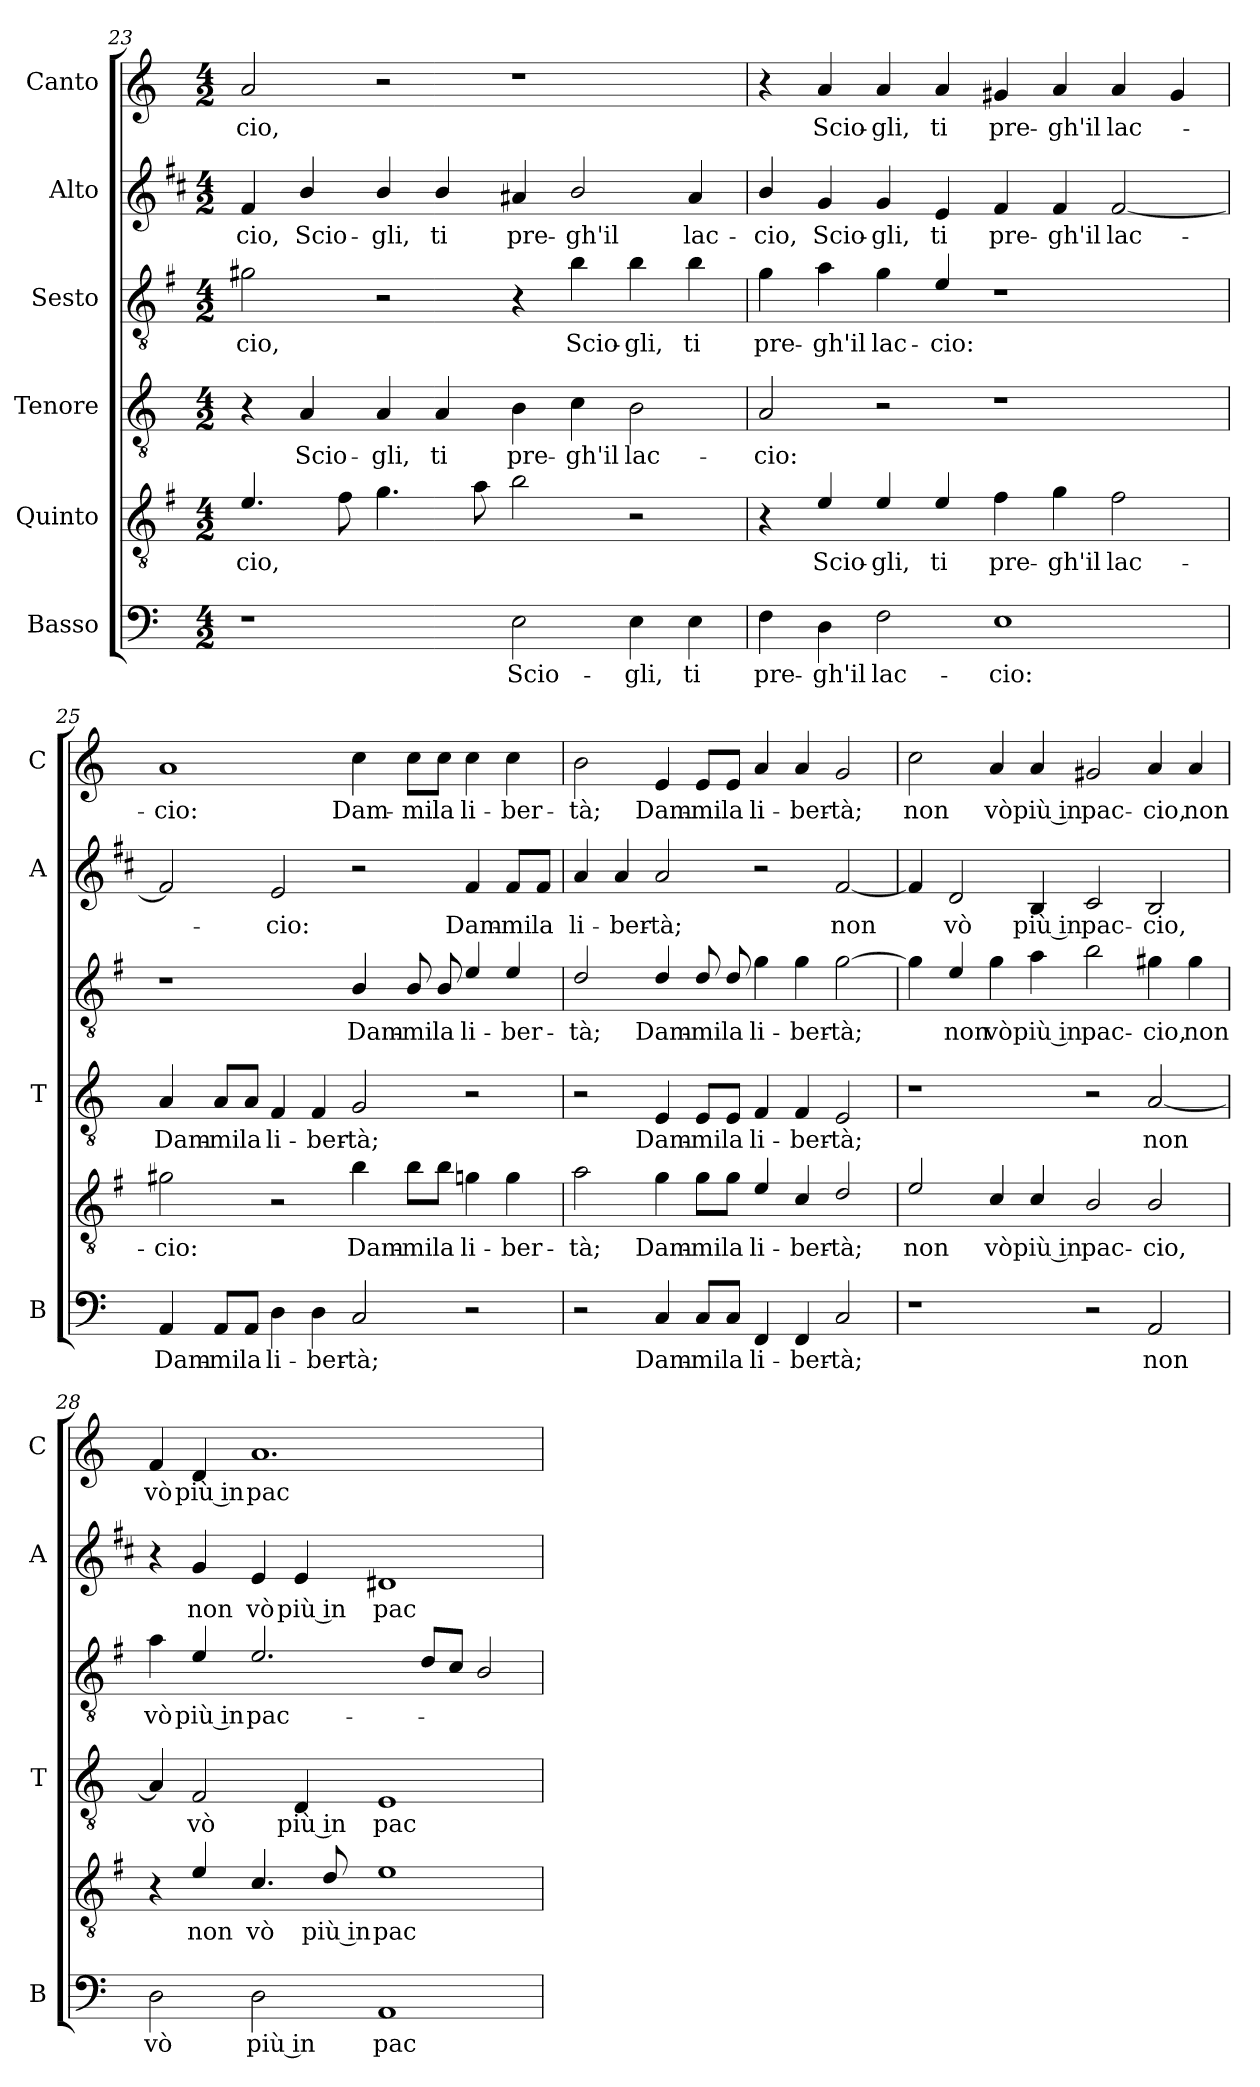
**kern	**text	**kern	**text	**kern	**text	**kern	**text	**kern	**text	**kern	**text
*part6	*part6	*part5	*part5	*part4	*part4	*part3	*part3	*part2	*part2	*part1	*part1
*staff6	*staff6	*staff5	*staff5	*staff4	*staff4	*staff3	*staff3	*staff2	*staff2	*staff1	*staff1
*I"Basso	*	*I"Quinto	*	*I"Tenore	*	*I"Sesto	*	*I"Alto	*	*I"Canto	*
*I'B	*	*	*	*I'T	*	*	*	*I'A	*	*I'C	*
!!LO:LB:g=z
*clefF4	*	*clefGv2	*	*clefGv2	*	*clefGv2	*	*clefG2	*	*clefG2	*
*	*	*ITrd4c7	*	*	*	*ITrd4c7	*	*ITrd1c2	*	*	*
*k[]	*	*k[]	*	*k[]	*	*k[]	*	*k[]	*	*k[]	*
*C:	*	*C:	*	*C:	*	*C:	*	*C:	*	*C:	*
*M4/2	*	*M4/2	*	*M4/2	*	*M4/2	*	*M4/2	*	*M4/2	*
=23	=23	=23	=23	=23	=23	=23	=23	=23	=23	=23	=23
!	!	!	!LO:LY:b	!	!	!	!LO:LY:b	!	!LO:LY:b	!	!LO:LY:b
1r	.	4.A/	-cio,	4r	.	2c#X\	-cio,	4e/	-cio,	2a/	-cio,
!	!	!	!	!	!LO:LY:b	!	!	!	!LO:LY:b	!	!
.	.	.	.	4A/	Scio-	.	.	4a/	Scio-	.	.
.	.	8B\	.	.	.	.	.	.	.	.	.
!	!	!	!	!	!LO:LY:b	!	!	!	!LO:LY:b	!	!
.	.	4.c\	.	4A/	-gli,	2r	.	4a/	-gli,	2r	.
!	!	!	!	!	!LO:LY:b	!	!	!	!LO:LY:b	!	!
.	.	.	.	4A/	ti	.	.	4a/	ti	.	.
.	.	8d\	.	.	.	.	.	.	.	.	.
!	!LO:LY:b	!	!	!	!LO:LY:b	!	!	!	!LO:LY:b	!	!
2E\	Scio-	2e\	.	4B\	pre-	4r	.	4g#X/	pre-	1r	.
!	!	!	!	!	!LO:LY:b	!	!LO:LY:b	!	!LO:LY:b	!	!
.	.	.	.	4c\	-gh'il	4e\	Scio-	2a/	-gh'il	.	.
!	!LO:LY:b	!	!	!	!LO:LY:b	!	!LO:LY:b	!	!	!	!
4E\	-gli,	2r	.	2B\	lac-	4e\	-gli,	.	.	.	.
!	!LO:LY:b	!	!	!	!	!	!LO:LY:b	!	!LO:LY:b	!	!
4E\	ti	.	.	.	.	4e\	ti	4g#/	lac-	.	.
=24	=24	=24	=24	=24	=24	=24	=24	=24	=24	=24	=24
!	!LO:LY:b	!	!	!	!LO:LY:b	!	!LO:LY:b	!	!LO:LY:b	!	!
4F\	pre-	4r	.	2A/	-cio:	4c\	pre-	4a/	-cio,	4r	.
!	!LO:LY:b	!	!LO:LY:b	!	!	!	!LO:LY:b	!	!LO:LY:b	!	!LO:LY:b
4D\	-gh'il	4A/	Scio-	.	.	4d\	-gh'il	4f/	Scio-	4a/	Scio-
!	!LO:LY:b	!	!LO:LY:b	!	!	!	!LO:LY:b	!	!LO:LY:b	!	!LO:LY:b
2F\	lac-	4A/	-gli,	2r	.	4c\	lac-	4f/	-gli,	4a/	-gli,
!	!	!	!LO:LY:b	!	!	!	!LO:LY:b	!	!LO:LY:b	!	!LO:LY:b
.	.	4A/	ti	.	.	4A/	-cio:	4d/	ti	4a/	ti
!	!LO:LY:b	!	!LO:LY:b	!	!	!	!	!	!LO:LY:b	!	!LO:LY:b
1E	-cio:	4B\	pre-	1r	.	1r	.	4e/	pre-	4g#X/	pre-
!	!	!	!LO:LY:b	!	!	!	!	!	!LO:LY:b	!	!LO:LY:b
.	.	4c\	-gh'il	.	.	.	.	4e/	-gh'il	4a/	-gh'il
!	!	!	!LO:LY:b	!	!	!	!	!	!LO:LY:b	!	!LO:LY:b
.	.	2B\	lac-	.	.	.	.	[2e/	lac-	4a/	lac-
.	.	.	.	.	.	.	.	.	.	4g#/	.
=25	=25	=25	=25	=25	=25	=25	=25	=25	=25	=25	=25
!	!LO:LY:b	!	!LO:LY:b	!	!LO:LY:b	!	!	!	!	!	!LO:LY:b
4AA/	Dam-	2c#X\	-cio:	4A/	Dam-	1r	.	2e/]	.	1a	-cio:
!	!LO:LY:b	!	!	!	!LO:LY:b	!	!	!	!	!	!
8AA/L	-mi	.	.	8A/L	-mi	.	.	.	.	.	.
!	!LO:LY:b	!	!	!	!LO:LY:b	!	!	!	!	!	!
8AA/J	la	.	.	8A/J	la	.	.	.	.	.	.
!	!LO:LY:b	!	!	!	!LO:LY:b	!	!	!	!LO:LY:b	!	!
4D\	li-	2r	.	4F/	li-	.	.	2d/	-cio:	.	.
!	!LO:LY:b	!	!	!	!LO:LY:b	!	!	!	!	!	!
4D\	-ber-	.	.	4F/	-ber-	.	.	.	.	.	.
!	!LO:LY:b	!	!LO:LY:b	!	!LO:LY:b	!	!LO:LY:b	!	!	!	!LO:LY:b
2C/	-tà;	4e\	Dam-	2G/	-tà;	4E/	Dam-	2r	.	4cc\	Dam-
!	!	!	!LO:LY:b	!	!	!	!LO:LY:b	!	!	!	!LO:LY:b
.	.	8e\L	-mi	.	.	8E/	-mi	.	.	8cc\L	-mi
!	!	!	!LO:LY:b	!	!	!	!LO:LY:b	!	!	!	!LO:LY:b
.	.	8e\J	la	.	.	8E/	la	.	.	8cc\J	la
!	!	!	!LO:LY:b	!	!	!	!LO:LY:b	!	!LO:LY:b	!	!LO:LY:b
2r	.	4cn\	li-	2r	.	4A/	li-	4e/	Dam-	4cc\	li-
!	!	!	!LO:LY:b	!	!	!	!LO:LY:b	!	!LO:LY:b	!	!LO:LY:b
.	.	4c\	-ber-	.	.	4A/	-ber-	8e/L	-mi	4cc\	-ber-
!	!	!	!	!	!	!	!	!	!LO:LY:b	!	!
.	.	.	.	.	.	.	.	8e/J	la	.	.
!!LO:LB:g=z
=26	=26	=26	=26	=26	=26	=26	=26	=26	=26	=26	=26
!	!	!	!LO:LY:b	!	!	!	!LO:LY:b	!	!LO:LY:b	!	!LO:LY:b
2r	.	2d\	-tà;	2r	.	2G/	-tà;	4g/	li-	2b\	-tà;
!	!	!	!	!	!	!	!	!	!LO:LY:b	!	!
.	.	.	.	.	.	.	.	4g/	-ber-	.	.
!	!LO:LY:b	!	!LO:LY:b	!	!LO:LY:b	!	!LO:LY:b	!	!LO:LY:b	!	!LO:LY:b
4C/	Dam-	4c\	Dam-	4E/	Dam-	4G/	Dam-	2g/	-tà;	4e/	Dam-
!	!LO:LY:b	!	!LO:LY:b	!	!LO:LY:b	!	!LO:LY:b	!	!	!	!LO:LY:b
8C/L	-mi	8c\L	-mi	8E/L	-mi	8G/	-mi	.	.	8e/L	-mi
!	!LO:LY:b	!	!LO:LY:b	!	!LO:LY:b	!	!LO:LY:b	!	!	!	!LO:LY:b
8C/J	la	8c\J	la	8E/J	la	8G/	la	.	.	8e/J	la
!	!LO:LY:b	!	!LO:LY:b	!	!LO:LY:b	!	!LO:LY:b	!	!	!	!LO:LY:b
4FF/	li-	4A/	li-	4F/	li-	4c\	li-	2r	.	4a/	li-
!	!LO:LY:b	!	!LO:LY:b	!	!LO:LY:b	!	!LO:LY:b	!	!	!	!LO:LY:b
4FF/	-ber-	4F/	-ber-	4F/	-ber-	4c\	-ber-	.	.	4a/	-ber-
!	!LO:LY:b	!	!LO:LY:b	!	!LO:LY:b	!	!LO:LY:b	!	!LO:LY:b	!	!LO:LY:b
2C/	-tà;	2G/	-tà;	2E/	-tà;	[2c\	-tà;	[2e/	non	2g/	-tà;
=27	=27	=27	=27	=27	=27	=27	=27	=27	=27	=27	=27
!	!	!	!LO:LY:b	!	!	!	!	!	!	!	!LO:LY:b
1r	.	2A/	non	1r	.	4c\]	.	4e/]	.	2cc\	non
!	!	!	!	!	!	!	!LO:LY:b	!	!LO:LY:b	!	!
.	.	.	.	.	.	4A/	non	2c/	vò	.	.
!	!	!	!LO:LY:b	!	!	!	!LO:LY:b	!	!	!	!LO:LY:b
.	.	4F/	vò	.	.	4c\	vò	.	.	4a/	vò
!	!	!	!LO:LY:b	!	!	!	!LO:LY:b	!	!LO:LY:b	!	!LO:LY:b
.	.	4F/	più in	.	.	4d\	più in	4A/	più in	4a/	più in
!	!	!	!LO:LY:b	!	!	!	!LO:LY:b	!	!LO:LY:b	!	!LO:LY:b
2r	.	2E/	pac-	2r	.	2e\	pac-	2B/	pac-	2g#X/	pac-
!	!LO:LY:b	!	!LO:LY:b	!	!LO:LY:b	!	!LO:LY:b	!	!LO:LY:b	!	!LO:LY:b
2AA/	non	2E/	-cio,	[2A/	non	4c#X\	-cio,	2A/	-cio,	4a/	-cio,
!	!	!	!	!	!	!	!LO:LY:b	!	!	!	!LO:LY:b
.	.	.	.	.	.	4c#\	non	.	.	4a/	non
=28	=28	=28	=28	=28	=28	=28	=28	=28	=28	=28	=28
!	!LO:LY:b	!	!	!	!	!	!LO:LY:b	!	!	!	!LO:LY:b
2D\	vò	4r	.	4A/]	.	4d\	vò	4r	.	4f/	vò
!	!	!	!LO:LY:b	!	!LO:LY:b	!	!LO:LY:b	!	!LO:LY:b	!	!LO:LY:b
.	.	4A/	non	2F/	vò	4A/	più in	4f/	non	4d/	più in
!	!LO:LY:b	!	!LO:LY:b	!	!	!	!LO:LY:b	!	!LO:LY:b	!	!LO:LY:b
2D\	più in	4.F/	vò	.	.	2.A/	pac-	4d/	vò	1.a	pac-
!	!	!	!	!	!LO:LY:b	!	!	!	!LO:LY:b	!	!
.	.	.	.	4D/	più in	.	.	4d/	più in	.	.
!	!	!	!LO:LY:b	!	!	!	!	!	!	!	!
.	.	8G/	più in	.	.	.	.	.	.	.	.
!	!LO:LY:b	!	!LO:LY:b	!	!LO:LY:b	!	!	!	!LO:LY:b	!	!
1AA	pac-	1A	pac-	1E	pac-	.	.	1c#X	pac-	.	.
.	.	.	.	.	.	8G/L	.	.	.	.	.
.	.	.	.	.	.	8F/J	.	.	.	.	.
.	.	.	.	.	.	2E/	.	.	.	.	.
=	=	=	=	=	=	=	=	=	=	=	=
*-	*-	*-	*-	*-	*-	*-	*-	*-	*-	*-	*-
